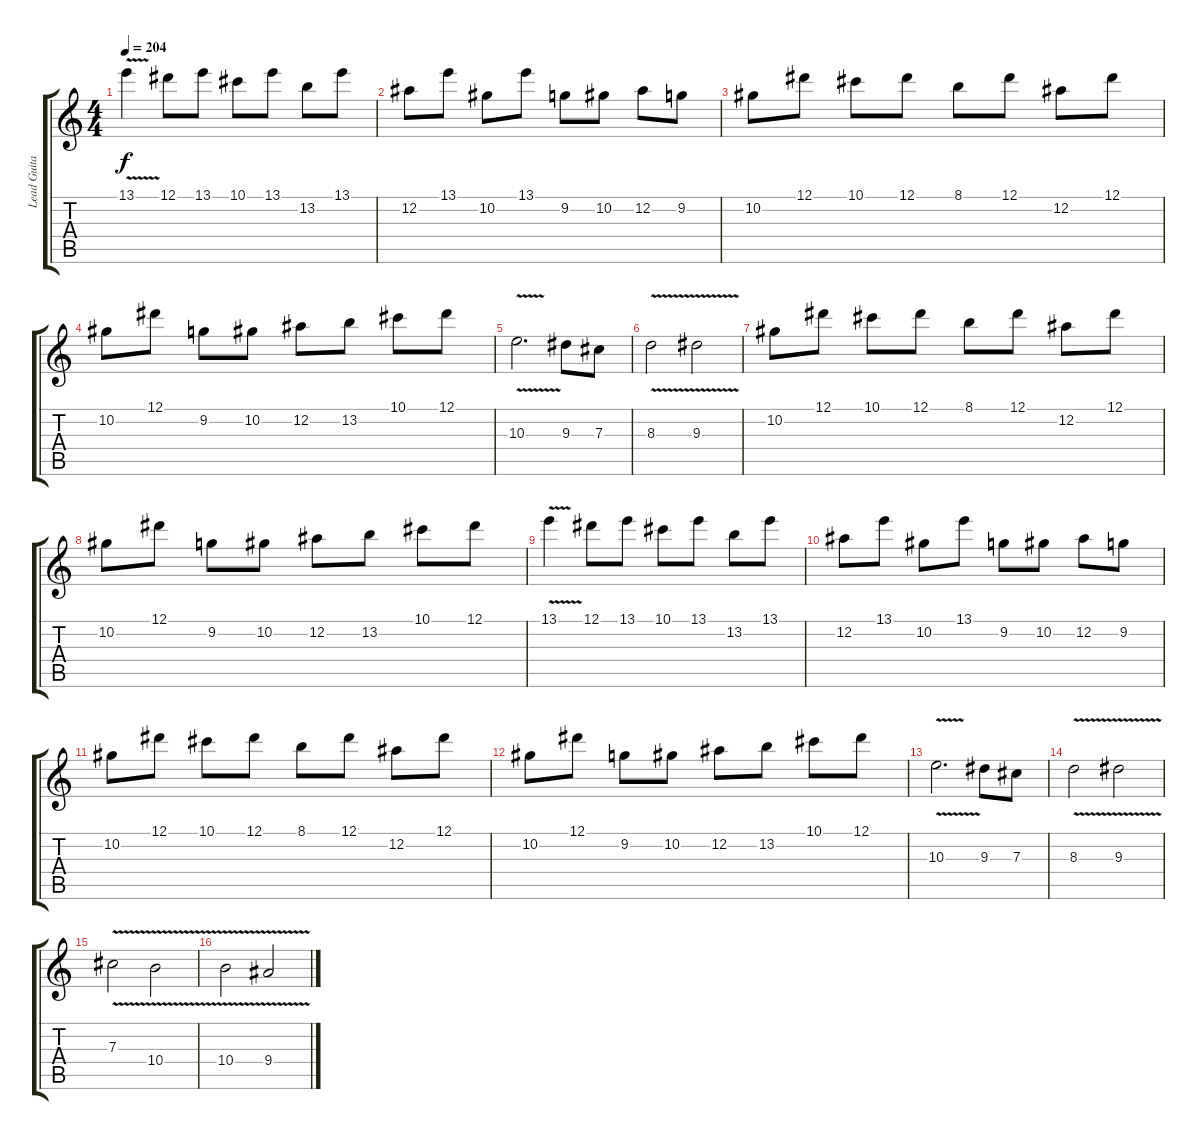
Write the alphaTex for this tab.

\track ("Lead Guitar (Malmsteen)" "Lead Guita") {instrument distortionguitar}
\staff {score tabs}
\tuning (Eb4 Bb3 Gb3 Db3 Ab2 Eb2) {hide}
\ts (4 4)
\tempo 204
\clef g2
\ks c
13.1{v}.4{dy f} 12.1.8 13.1.8 10.1.8 13.1.8 13.2.8 13.1.8 |
12.2.8 13.1.8 10.2.8 13.1.8 9.2.8 10.2.8 12.2.8 9.2.8 |
10.2.8 12.1.8 10.1.8 12.1.8 8.1.8 12.1.8 12.2.8 12.1.8 |
10.2.8 12.1.8 9.2.8 10.2.8 12.2.8 13.2.8 10.1.8 12.1.8 |
10.3{v}.2{d} 9.3.8 7.3.8 |
8.3{v}.2 9.3{v}.2 |
10.2.8 12.1.8 10.1.8 12.1.8 8.1.8 12.1.8 12.2.8 12.1.8 |
10.2.8 12.1.8 9.2.8 10.2.8 12.2.8 13.2.8 10.1.8 12.1.8 |
13.1{v}.4 12.1.8 13.1.8 10.1.8 13.1.8 13.2.8 13.1.8 |
12.2.8 13.1.8 10.2.8 13.1.8 9.2.8 10.2.8 12.2.8 9.2.8 |
10.2.8 12.1.8 10.1.8 12.1.8 8.1.8 12.1.8 12.2.8 12.1.8 |
10.2.8 12.1.8 9.2.8 10.2.8 12.2.8 13.2.8 10.1.8 12.1.8 |
10.3{v}.2{d} 9.3.8 7.3.8 |
8.3{v}.2 9.3{v}.2 |
7.3{v}.2 10.4{v}.2 |
10.4{v}.2 9.4{v}.2
